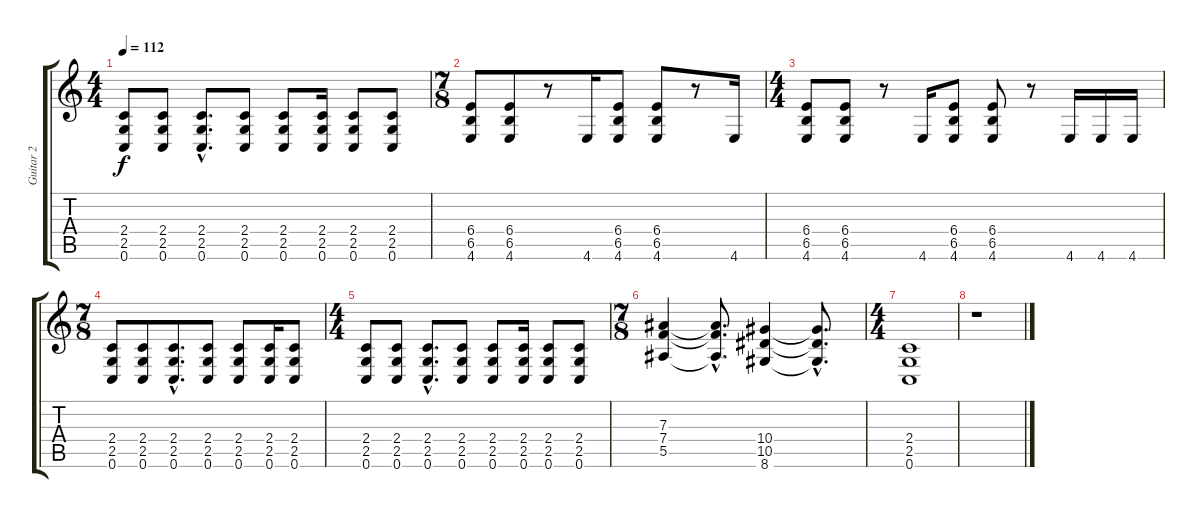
\track ("Guitar 2" "Guitar 2") {instrument distortionguitar}
\staff {score tabs}
\tuning (C4 G3 Eb3 Bb2 F2 C2) {hide}
\ts (4 4)
\tempo 112
\clef g2
\ks c
(2.4 2.5 0.6).8{dy f} (2.4 2.5 0.6).8 (2.4{hac} 2.5{hac} 0.6{hac}).8{d} (2.4 2.5 0.6).8 (2.4 2.5 0.6).8 (2.4 2.5 0.6).16 (2.4 2.5 0.6).8 (2.4 2.5 0.6).8 |
\ts (7 8)
(6.4 6.5 4.6).8 (6.4 6.5 4.6).8 r.8 4.6.16 (6.4 6.5 4.6).8 (6.4 6.5 4.6).8 r.8 4.6.16 |
\ts (4 4)
(6.4 6.5 4.6).8 (6.4 6.5 4.6).8 r.8 4.6.16 (6.4 6.5 4.6).8 (6.4 6.5 4.6).8 r.8 4.6.16 4.6.16 4.6.16 |
\ts (7 8)
(2.4 2.5 0.6).8 (2.4 2.5 0.6).8 (2.4{hac} 2.5{hac} 0.6{hac}).8{d} (2.4 2.5 0.6).8 (2.4 2.5 0.6).8 (2.4 2.5 0.6).16 (2.4 2.5 0.6).8 |
\ts (4 4)
(2.4 2.5 0.6).8 (2.4 2.5 0.6).8 (2.4{hac} 2.5{hac} 0.6{hac}).8{d} (2.4 2.5 0.6).8 (2.4 2.5 0.6).8 (2.4 2.5 0.6).16 (2.4 2.5 0.6).8 (2.4 2.5 0.6).8 |
\ts (7 8)
(7.3 7.4 5.5).4 (7.3{hac t} 7.4{hac t} 5.5{hac t}).8{d} (10.4 10.5 8.6).4 (10.4{hac t} 10.5{hac t} 8.6{hac t}).8{d} |
\ts (4 4)
(2.4 2.5 0.6).1 |
r.1
